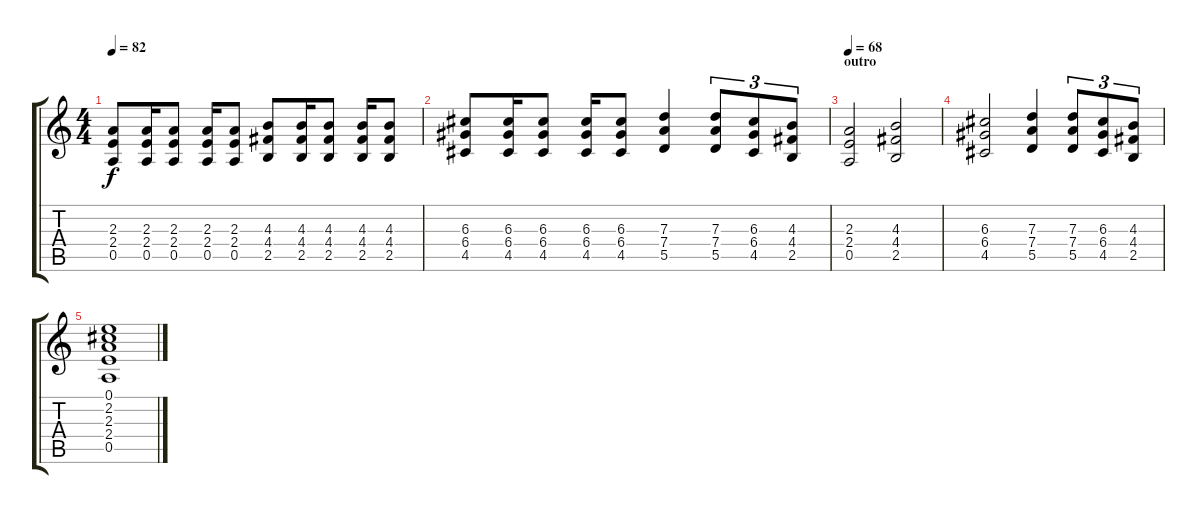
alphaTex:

\track "" {instrument acousticguitarsteel}
\staff {score tabs}
\tuning (E4 B3 G3 D3 A2 E2) {hide}
\ts (4 4)
\tempo 82
\clef g2
\ks c
(2.3 2.4 0.5).8{dy f} (2.3 2.4 0.5).16 (2.3 2.4 0.5).8 (2.3 2.4 0.5).16 (2.3 2.4 0.5).8 (4.3 4.4 2.5).8 (4.3 4.4 2.5).16 (4.3 4.4 2.5).8 (4.3 4.4 2.5).16 (4.3 4.4 2.5).8 |
(6.3 6.4 4.5).8 (6.3 6.4 4.5).16 (6.3 6.4 4.5).8 (6.3 6.4 4.5).16 (6.3 6.4 4.5).8 (7.3 7.4 5.5).4 (7.3 7.4 5.5).8{tu (3 2)} (6.3 6.4 4.5).8{tu (3 2)} (4.3 4.4 2.5).8{tu (3 2)} |
\section ("" "outro")
\tempo 68
(2.3 2.4 0.5).2 (4.3 4.4 2.5).2 |
(6.3 6.4 4.5).2 (7.3 7.4 5.5).4 (7.3 7.4 5.5).8{tu (3 2)} (6.3 6.4 4.5).8{tu (3 2)} (4.3 4.4 2.5).8{tu (3 2)} |
(0.1 2.2 2.3 2.4 0.5).1
